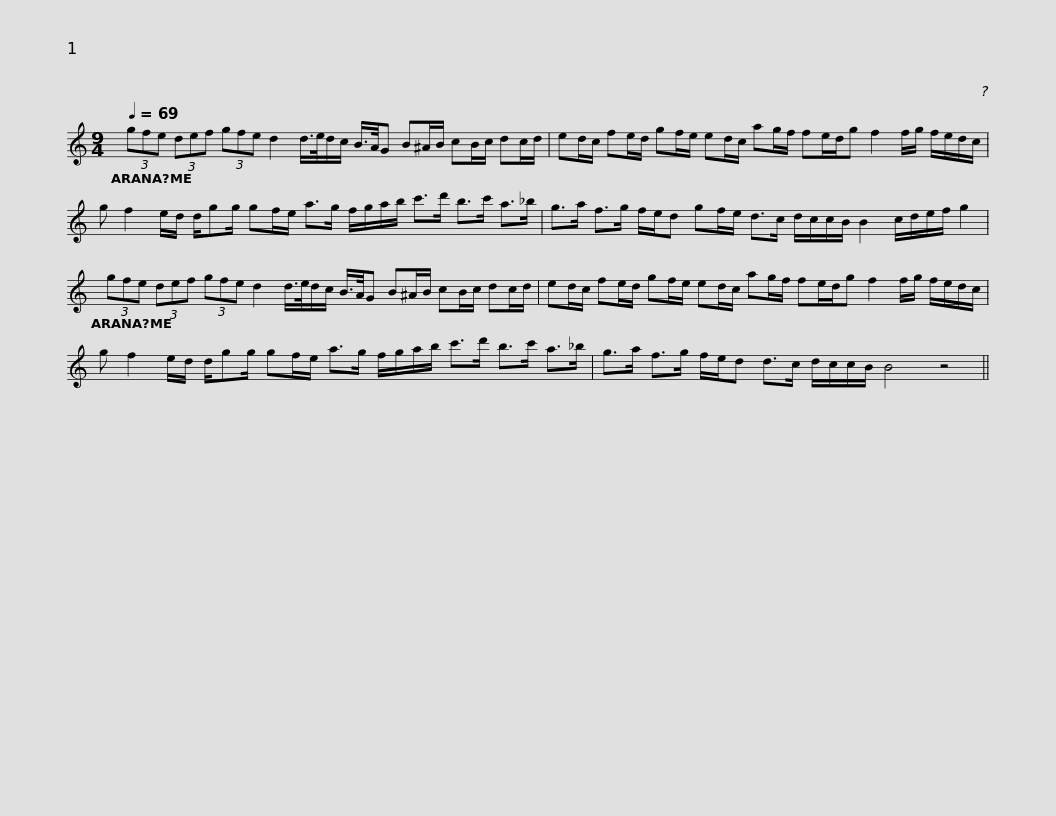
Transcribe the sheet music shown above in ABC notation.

X:1
L:1/8
Q:1/4=69
M:9/4
I:linebreak $
K:C
V:1 treble
V:1
 (3gfe (3def (3gfe d2 d/>e/d/c/ B/>A/G B^A/B/ cB/c/ dc/d/ |$ ed/c/ fe/d/ gf/e/ ed/c/ ag/f/ fe/d/g f2 f/g/ f/e/d/c/ |$ g f2 e/d/ d/gg/ gf/e/ a>g f/g/a/b/ c'>d' b>c' a>_b |$ g>a f>g f/e/d gf/e/ d>c d/c/c/B/ B2 c/d/e/f/ g2 |$ (3gfe (3def (3gfe d2 d/>e/d/c/ B/>A/G B^A/B/ cB/c/ dc/d/ |$ %5
 ed/c/ fe/d/ gf/e/ ed/c/ ag/f/ fe/d/g f2 f/g/ f/e/d/c/ |$ g f2 e/d/ d/gg/ gf/e/ a>g f/g/a/b/ c'>d' b>c' a>_b |$ g>a f>g f/e/d d>c d/c/c/B/ B4 z4 || %8
